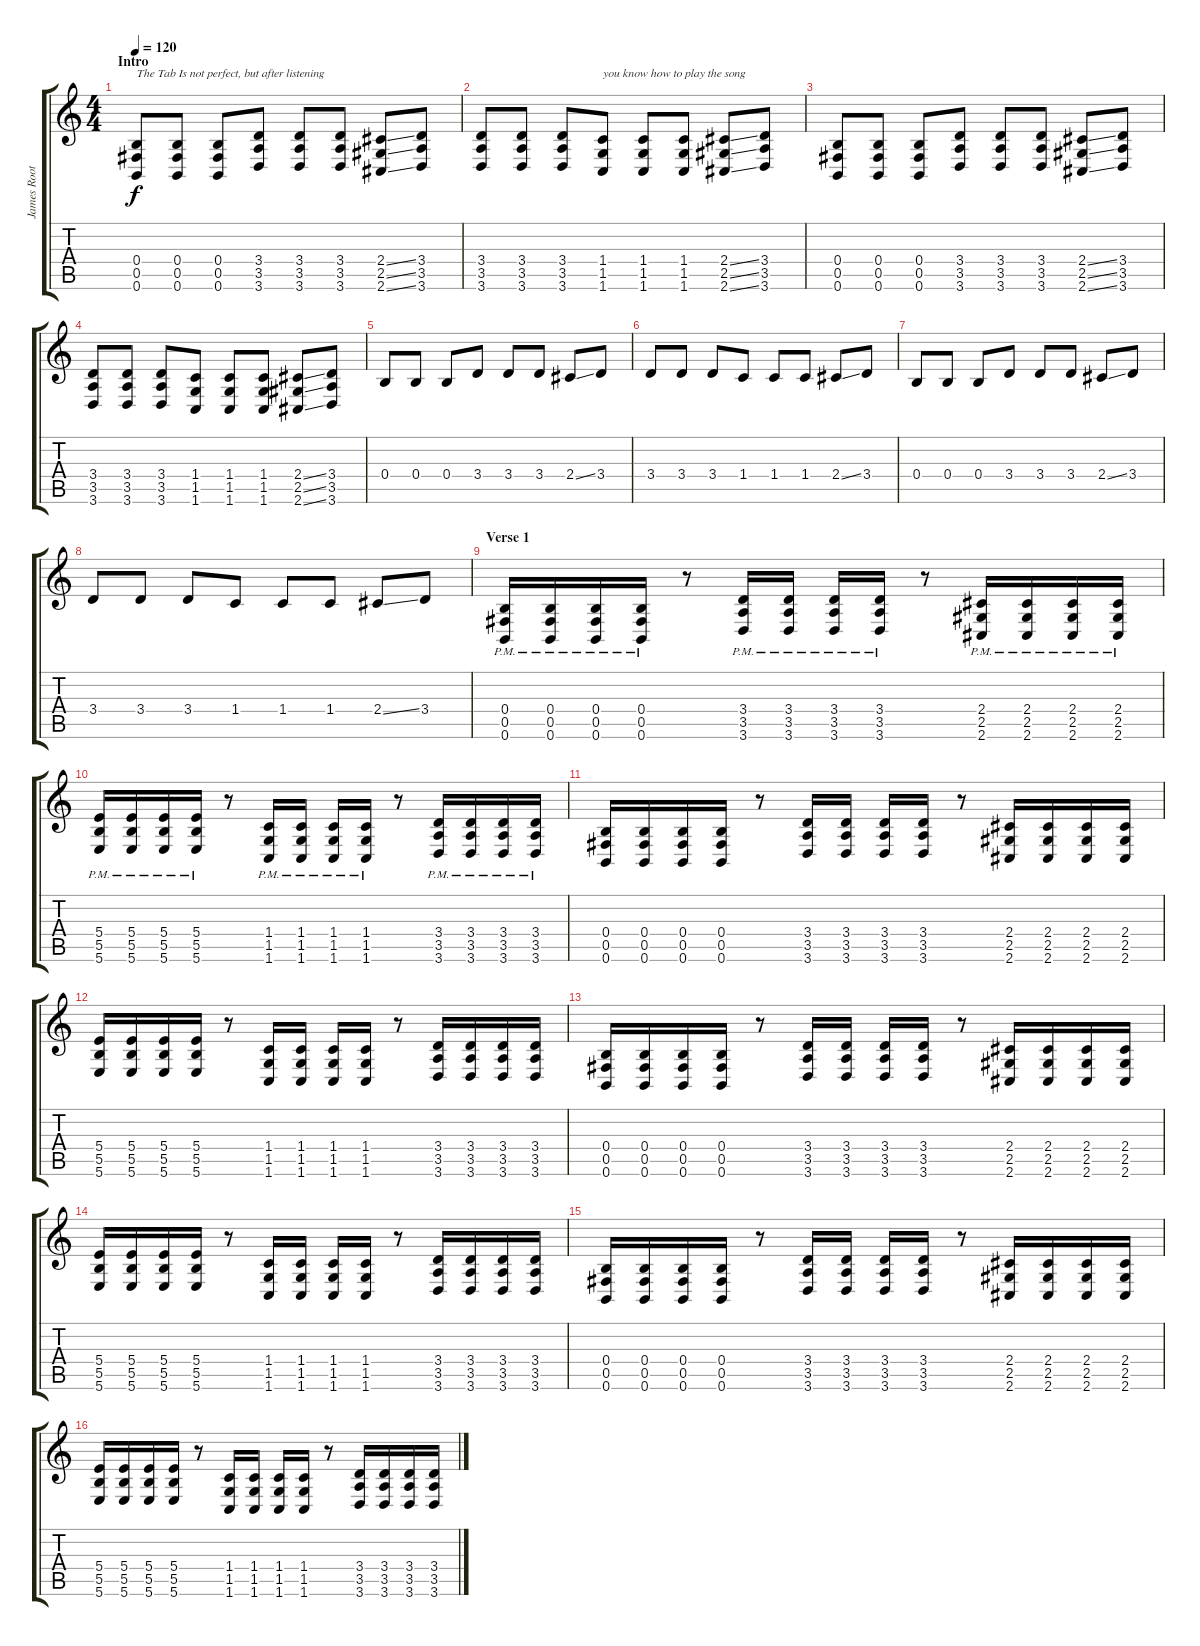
\track ("James Root" "James Root") {instrument distortionguitar}
\staff {score tabs}
\tuning (Db4 Ab3 E3 B2 Gb2 B1) {hide}
\ts (4 4)
\section ("" "Intro")
\tempo 120
\clef g2
\ks c
(0.4 0.5 0.6).8{txt "The Tab Is not perfect, but after listening" dy f instrument distortionguitar} (0.4 0.5 0.6).8 (0.4 0.5 0.6).8 (3.4 3.5 3.6).8 (3.4 3.5 3.6).8 (3.4 3.5 3.6).8 (2.4{ss} 2.5{ss} 2.6{ss}).8 (3.4 3.5 3.6).8 |
(3.4 3.5 3.6).8 (3.4 3.5 3.6).8 (3.4 3.5 3.6).8 (1.4 1.5 1.6).8{txt "you know how to play the song"} (1.4 1.5 1.6).8 (1.4 1.5 1.6).8 (2.4{ss} 2.5{ss} 2.6{ss}).8 (3.4 3.5 3.6).8 |
(0.4 0.5 0.6).8 (0.4 0.5 0.6).8 (0.4 0.5 0.6).8 (3.4 3.5 3.6).8 (3.4 3.5 3.6).8 (3.4 3.5 3.6).8 (2.4{ss} 2.5{ss} 2.6{ss}).8 (3.4 3.5 3.6).8 |
(3.4 3.5 3.6).8 (3.4 3.5 3.6).8 (3.4 3.5 3.6).8 (1.4 1.5 1.6).8 (1.4 1.5 1.6).8 (1.4 1.5 1.6).8 (2.4{ss} 2.5{ss} 2.6{ss}).8 (3.4 3.5 3.6).8 |
0.4.8 0.4.8 0.4.8 3.4.8 3.4.8 3.4.8 2.4{ss}.8 3.4.8 |
3.4.8 3.4.8 3.4.8 1.4.8 1.4.8 1.4.8 2.4{ss}.8 3.4.8 |
0.4.8 0.4.8 0.4.8 3.4.8 3.4.8 3.4.8 2.4{ss}.8 3.4.8 |
3.4.8 3.4.8 3.4.8 1.4.8 1.4.8 1.4.8 2.4{ss}.8 3.4.8 |
\section ("" "Verse 1")
(0.4{pm} 0.5{pm} 0.6{pm}).16 (0.4{pm} 0.5{pm} 0.6{pm}).16 (0.4{pm} 0.5{pm} 0.6{pm}).16 (0.4{pm} 0.5{pm} 0.6{pm}).16 r.8 (3.4{pm} 3.5 3.6{pm}).16 (3.4{pm} 3.5{pm} 3.6{pm}).16 (3.4{pm} 3.5{pm} 3.6{pm}).16 (3.4{pm} 3.5{pm} 3.6{pm}).16 r.8 (2.4{pm} 2.5{pm} 2.6{pm}).16 (2.4{pm} 2.5{pm} 2.6{pm}).16 (2.4{pm} 2.5{pm} 2.6{pm}).16 (2.4{pm} 2.5 2.6{pm}).16 |
(5.4{pm} 5.5 5.6{pm}).16 (5.4{pm} 5.5 5.6{pm}).16 (5.4{pm} 5.5{pm} 5.6{pm}).16 (5.4{pm} 5.5{pm} 5.6{pm}).16 r.8 (1.4{pm} 1.5{pm} 1.6{pm}).16 (1.4{pm} 1.5{pm} 1.6{pm}).16 (1.4{pm} 1.5{pm} 1.6{pm}).16 (1.4{pm} 1.5{pm} 1.6{pm}).16 r.8 (3.4{pm} 3.5{pm} 3.6{pm}).16 (3.4{pm} 3.5{pm} 3.6{pm}).16 (3.4{pm} 3.5{pm} 3.6{pm}).16 (3.4{pm} 3.5{pm} 3.6{pm}).16 |
(0.4 0.5 0.6).16 (0.4 0.5 0.6).16 (0.4 0.5 0.6).16 (0.4 0.5 0.6).16 r.8 (3.4 3.5 3.6).16 (3.4 3.5 3.6).16 (3.4 3.5 3.6).16 (3.4 3.5 3.6).16 r.8 (2.4 2.5 2.6).16 (2.4 2.5 2.6).16 (2.4 2.5 2.6).16 (2.4 2.5 2.6).16 |
(5.4 5.5 5.6).16 (5.4 5.5 5.6).16 (5.4 5.5 5.6).16 (5.4 5.5 5.6).16 r.8 (1.4 1.5 1.6).16 (1.4 1.5 1.6).16 (1.4 1.5 1.6).16 (1.4 1.5 1.6).16 r.8 (3.4 3.5 3.6).16 (3.4 3.5 3.6).16 (3.4 3.5 3.6).16 (3.4 3.5 3.6).16 |
(0.4 0.5 0.6).16 (0.4 0.5 0.6).16 (0.4 0.5 0.6).16 (0.4 0.5 0.6).16 r.8 (3.4 3.5 3.6).16 (3.4 3.5 3.6).16 (3.4 3.5 3.6).16 (3.4 3.5 3.6).16 r.8 (2.4 2.5 2.6).16 (2.4 2.5 2.6).16 (2.4 2.5 2.6).16 (2.4 2.5 2.6).16 |
(5.4 5.5 5.6).16 (5.4 5.5 5.6).16 (5.4 5.5 5.6).16 (5.4 5.5 5.6).16 r.8 (1.4 1.5 1.6).16 (1.4 1.5 1.6).16 (1.4 1.5 1.6).16 (1.4 1.5 1.6).16 r.8 (3.4 3.5 3.6).16 (3.4 3.5 3.6).16 (3.4 3.5 3.6).16 (3.4 3.5 3.6).16 |
(0.4 0.5 0.6).16 (0.4 0.5 0.6).16 (0.4 0.5 0.6).16 (0.4 0.5 0.6).16 r.8 (3.4 3.5 3.6).16 (3.4 3.5 3.6).16 (3.4 3.5 3.6).16 (3.4 3.5 3.6).16 r.8 (2.4 2.5 2.6).16 (2.4 2.5 2.6).16 (2.4 2.5 2.6).16 (2.4 2.5 2.6).16 |
(5.4 5.5 5.6).16 (5.4 5.5 5.6).16 (5.4 5.5 5.6).16 (5.4 5.5 5.6).16 r.8 (1.4 1.5 1.6).16 (1.4 1.5 1.6).16 (1.4 1.5 1.6).16 (1.4 1.5 1.6).16 r.8 (3.4 3.5 3.6).16 (3.4 3.5 3.6).16 (3.4 3.5 3.6).16 (3.4 3.5 3.6).16
